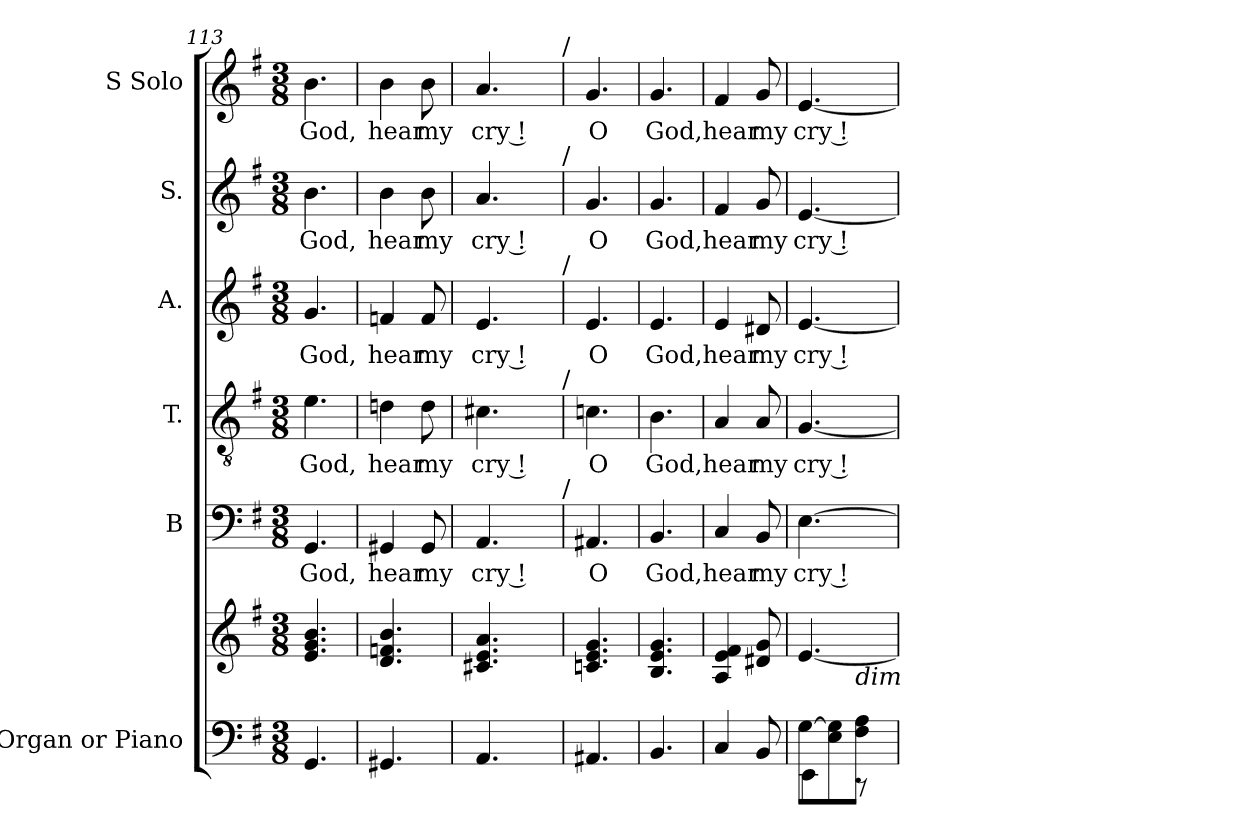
**kern	**kern	**kern	**text	**kern	**text	**kern	**text	**kern	**text	**kern	**text
*part6	*part6	*part5	*part5	*part4	*part4	*part3	*part3	*part2	*part2	*part1	*part1
*staff7	*staff6	*staff5	*staff5	*staff4	*staff4	*staff3	*staff3	*staff2	*staff2	*staff1	*staff1
*I"Organ or  Piano	*	*I"B	*	*I"T.	*	*I"A.	*	*I"S.	*	*I"S    Solo	*
*	*	*I'B.	*	*I'T.	*	*I'A.	*	*I'S.	*	*I'S.	*
*clefF4	*clefG2	*clefF4	*	*clefGv2	*	*clefG2	*	*clefG2	*	*clefG2	*
*	*	*	*	*ITrd7c12	*	*	*	*	*	*	*
*k[f#]	*k[f#]	*k[f#]	*	*k[f#]	*	*k[f#]	*	*k[f#]	*	*k[f#]	*
*G:	*G:	*G:	*	*G:	*	*G:	*	*G:	*	*G:	*
*M3/8	*M3/8	*M3/8	*	*M3/8	*	*M3/8	*	*M3/8	*	*M3/8	*
=113	=113	=113	=113	=113	=113	=113	=113	=113	=113	=113	=113
!	!	!	!LO:LY:b:color=#000000	!	!	!	!	!	!	!	!
!	!	!	!	!	!LO:LY:b:color=#000000	!	!	!	!	!	!
!	!	!	!	!	!	!	!LO:LY:b:color=#000000	!	!	!	!
!	!	!	!	!	!	!	!	!	!LO:LY:b:color=#000000	!	!
!	!	!	!	!	!	!	!	!	!	!	!LO:LY:b:color=#000000
4.GGi/	4.ei/ 4.gi 4.bi	4.GGi/	God,	4.Ei\	God,	4.gi/	God,	4.bi\	God,	4.bi\	God,
=114	=114	=114	=114	=114	=114	=114	=114	=114	=114	=114	=114
!	!	!	!LO:LY:b:color=#000000	!	!	!	!	!	!	!	!
!	!	!	!	!	!LO:LY:b:color=#000000	!	!	!	!	!	!
!	!	!	!	!	!	!	!LO:LY:b:color=#000000	!	!	!	!
!	!	!	!	!	!	!	!	!	!LO:LY:b:color=#000000	!	!
!	!	!	!	!	!	!	!	!	!	!	!LO:LY:b:color=#000000
4.GG#Xi/	4.di/ 4.fni 4.bi	4GG#Xi/	hear	4Dni\	hear	4fni/	hear	4bi\	hear	4bi\	hear
!	!	!	!LO:LY:b:color=#000000	!	!	!	!	!	!	!	!
!	!	!	!	!	!LO:LY:b:color=#000000	!	!	!	!	!	!
!	!	!	!	!	!	!	!LO:LY:b:color=#000000	!	!	!	!
!	!	!	!	!	!	!	!	!	!LO:LY:b:color=#000000	!	!
!	!	!	!	!	!	!	!	!	!	!	!LO:LY:b:color=#000000
.	.	8GG#i/	my	8Di\	my	8fi/	my	8bi\	my	8bi\	my
=115	=115	=115	=115	=115	=115	=115	=115	=115	=115	=115	=115
!	!	!	!LO:LY:b:color=#000000	!	!	!	!	!	!	!	!
!	!	!	!	!	!LO:LY:b:color=#000000	!	!	!	!	!	!
!	!	!	!	!	!	!	!LO:LY:b:color=#000000	!	!	!	!
!	!	!	!	!	!	!	!	!	!LO:LY:b:color=#000000	!	!
!	!	!	!	!	!	!	!	!	!	!	!LO:LY:b:color=#000000
*	*	*^	*	*^	*	*^	*	*^	*	*^	*
4.AAi/	4.c#Xi/ 4.ei 4.ai	4.AAi/	4ryy	cry !	4.C#Xi\	4ryy	cry !	4.ei/	4ryy	cry !	4.ai/	4ryy	cry !	4.ai/	4ryy	cry !
.	.	.	16ryy	.	.	16ryy	.	.	16ryy	.	.	16ryy	.	.	16ryy	.
.	.	.	32ryy	.	.	32ryy	.	.	32ryy	.	.	32ryy	.	.	32ryy	.
.	.	.	64ryy	.	.	64ryy	.	.	64ryy	.	.	64ryy	.	.	64ryy	.
.	.	.	128...ryy	.	.	128...ryy	.	.	128...ryy	.	.	128...ryy	.	.	128...ryy	.
!	!	!	!	!	!	!	!	!	!	!	!	!	!	!	!LO:TX:a:t=/	!
!	!	!	!	!	!	!	!	!	!	!	!	!LO:TX:a:t=/	!	!	!	!
!	!	!	!	!	!	!	!	!	!LO:TX:a:t=/	!	!	!	!	!	!	!
!	!	!	!	!	!	!LO:TX:a:t=/	!	!	!	!	!	!	!	!	!	!
!	!	!	!LO:TX:a:t=/	!	!	!	!	!	!	!	!	!	!	!	!	!
.	.	.	1024ryy	.	.	1024ryy	.	.	1024ryy	.	.	1024ryy	.	.	1024ryy	.
*	*	*v	*v	*	*	*	*	*v	*v	*	*v	*v	*	*v	*v	*
*	*	*	*	*v	*v	*	*	*	*	*	*	*
=116	=116	=116	=116	=116	=116	=116	=116	=116	=116	=116	=116
*	*	*^	*	*^	*	*^	*	*^	*	*^	*
!	!	!	!	!LO:LY:b:color=#000000	!	!	!	!	!	!	!	!	!	!	!	!
*	*	*v	*v	*	*	*	*	*v	*v	*	*v	*v	*	*v	*v	*
*	*	*	*	*v	*v	*	*	*	*	*	*	*
*	*	*^	*	*^	*	*^	*	*^	*	*^	*
!	!	!	!	!	!	!	!LO:LY:b:color=#000000	!	!	!	!	!	!	!	!	!
*	*	*v	*v	*	*	*	*	*v	*v	*	*v	*v	*	*v	*v	*
*	*	*	*	*v	*v	*	*	*	*	*	*	*
*	*	*^	*	*^	*	*^	*	*^	*	*^	*
!	!	!	!	!	!	!	!	!	!	!LO:LY:b:color=#000000	!	!	!	!	!	!
*	*	*v	*v	*	*	*	*	*v	*v	*	*v	*v	*	*v	*v	*
*	*	*	*	*v	*v	*	*	*	*	*	*	*
*	*	*^	*	*^	*	*^	*	*^	*	*^	*
!	!	!	!	!	!	!	!	!	!	!	!	!	!LO:LY:b:color=#000000	!	!	!
*	*	*v	*v	*	*	*	*	*v	*v	*	*v	*v	*	*v	*v	*
*	*	*	*	*v	*v	*	*	*	*	*	*	*
*	*	*^	*	*^	*	*^	*	*^	*	*^	*
!	!	!	!	!	!	!	!	!	!	!	!	!	!	!	!	!LO:LY:b:color=#000000
*	*	*v	*v	*	*	*	*	*v	*v	*	*v	*v	*	*v	*v	*
*	*	*	*	*v	*v	*	*	*	*	*	*	*
4.AA#Xi/	4.cni/ 4.ei 4.gi	4.AA#Xi/	O	4.Cni\	O	4.ei/	O	4.gi/	O	4.gi/	O
=117	=117	=117	=117	=117	=117	=117	=117	=117	=117	=117	=117
!	!	!	!LO:LY:b:color=#000000	!	!	!	!	!	!	!	!
!	!	!	!	!	!LO:LY:b:color=#000000	!	!	!	!	!	!
!	!	!	!	!	!	!	!LO:LY:b:color=#000000	!	!	!	!
!	!	!	!	!	!	!	!	!	!LO:LY:b:color=#000000	!	!
!	!	!	!	!	!	!	!	!	!	!	!LO:LY:b:color=#000000
4.BBi/	4.Bi/ 4.ei 4.gi	4.BBi/	God,	4.BBi\	God,	4.ei/	God,	4.gi/	God,	4.gi/	God,
=118	=118	=118	=118	=118	=118	=118	=118	=118	=118	=118	=118
!	!	!	!LO:LY:b:color=#000000	!	!	!	!	!	!	!	!
!	!	!	!	!	!LO:LY:b:color=#000000	!	!	!	!	!	!
!	!	!	!	!	!	!	!LO:LY:b:color=#000000	!	!	!	!
!	!	!	!	!	!	!	!	!	!LO:LY:b:color=#000000	!	!
!	!	!	!	!	!	!	!	!	!	!	!LO:LY:b:color=#000000
4Ci/	4Ai/ 4ei 4f#i	4Ci/	hear	4AAi/	hear	4ei/	hear	4f#i/	hear	4f#i/	hear
!	!	!	!LO:LY:b:color=#000000	!	!	!	!	!	!	!	!
!	!	!	!	!	!LO:LY:b:color=#000000	!	!	!	!	!	!
!	!	!	!	!	!	!	!LO:LY:b:color=#000000	!	!	!	!
!	!	!	!	!	!	!	!	!	!LO:LY:b:color=#000000	!	!
!	!	!	!	!	!	!	!	!	!	!	!LO:LY:b:color=#000000
8BBi/	8d#Xi/ 8gi	8BBi/	my	8AAi/	my	8d#Xi/	my	8gi/	my	8gi/	my
=119	=119	=119	=119	=119	=119	=119	=119	=119	=119	=119	=119
*^	*	*	*	*	*	*	*	*	*	*	*
!	!	!	!	!LO:LY:b:color=#000000	!	!	!	!	!	!	!	!
!	!	!	!	!	!	!LO:LY:b:color=#000000	!	!	!	!	!	!
!	!	!	!	!	!	!	!	!LO:LY:b:color=#000000	!	!	!	!
!	!	!	!	!	!	!	!	!	!	!LO:LY:b:color=#000000	!	!
!	!	!	!	!	!	!	!	!	!	!	!	!LO:LY:b:color=#000000
*	*	*^	*	*	*	*	*	*	*	*	*	*
[8Gi\L	4EEi\	[4.ei/	4ryy	[4.Ei\	cry !	[4.GGi/	cry !	[4.ei/	cry !	[4.ei/	cry !	[4.ei/	cry !
8Ei\ 8Gi]\	.	.	.	.	.	.	.	.	.	.	.	.	.
!	!	!	!LO:TX:b:i:t=dim	!	!	!	!	!	!	!	!	!	!
8F#i\ 8Ai\J	8r	.	8ryy	.	.	.	.	.	.	.	.	.	.
*v	*v	*	*	*	*	*	*	*	*	*	*	*	*
*	*v	*v	*	*	*	*	*	*	*	*	*	*
=	=	=	=	=	=	=	=	=	=	=	=
*-	*-	*-	*-	*-	*-	*-	*-	*-	*-	*-	*-
